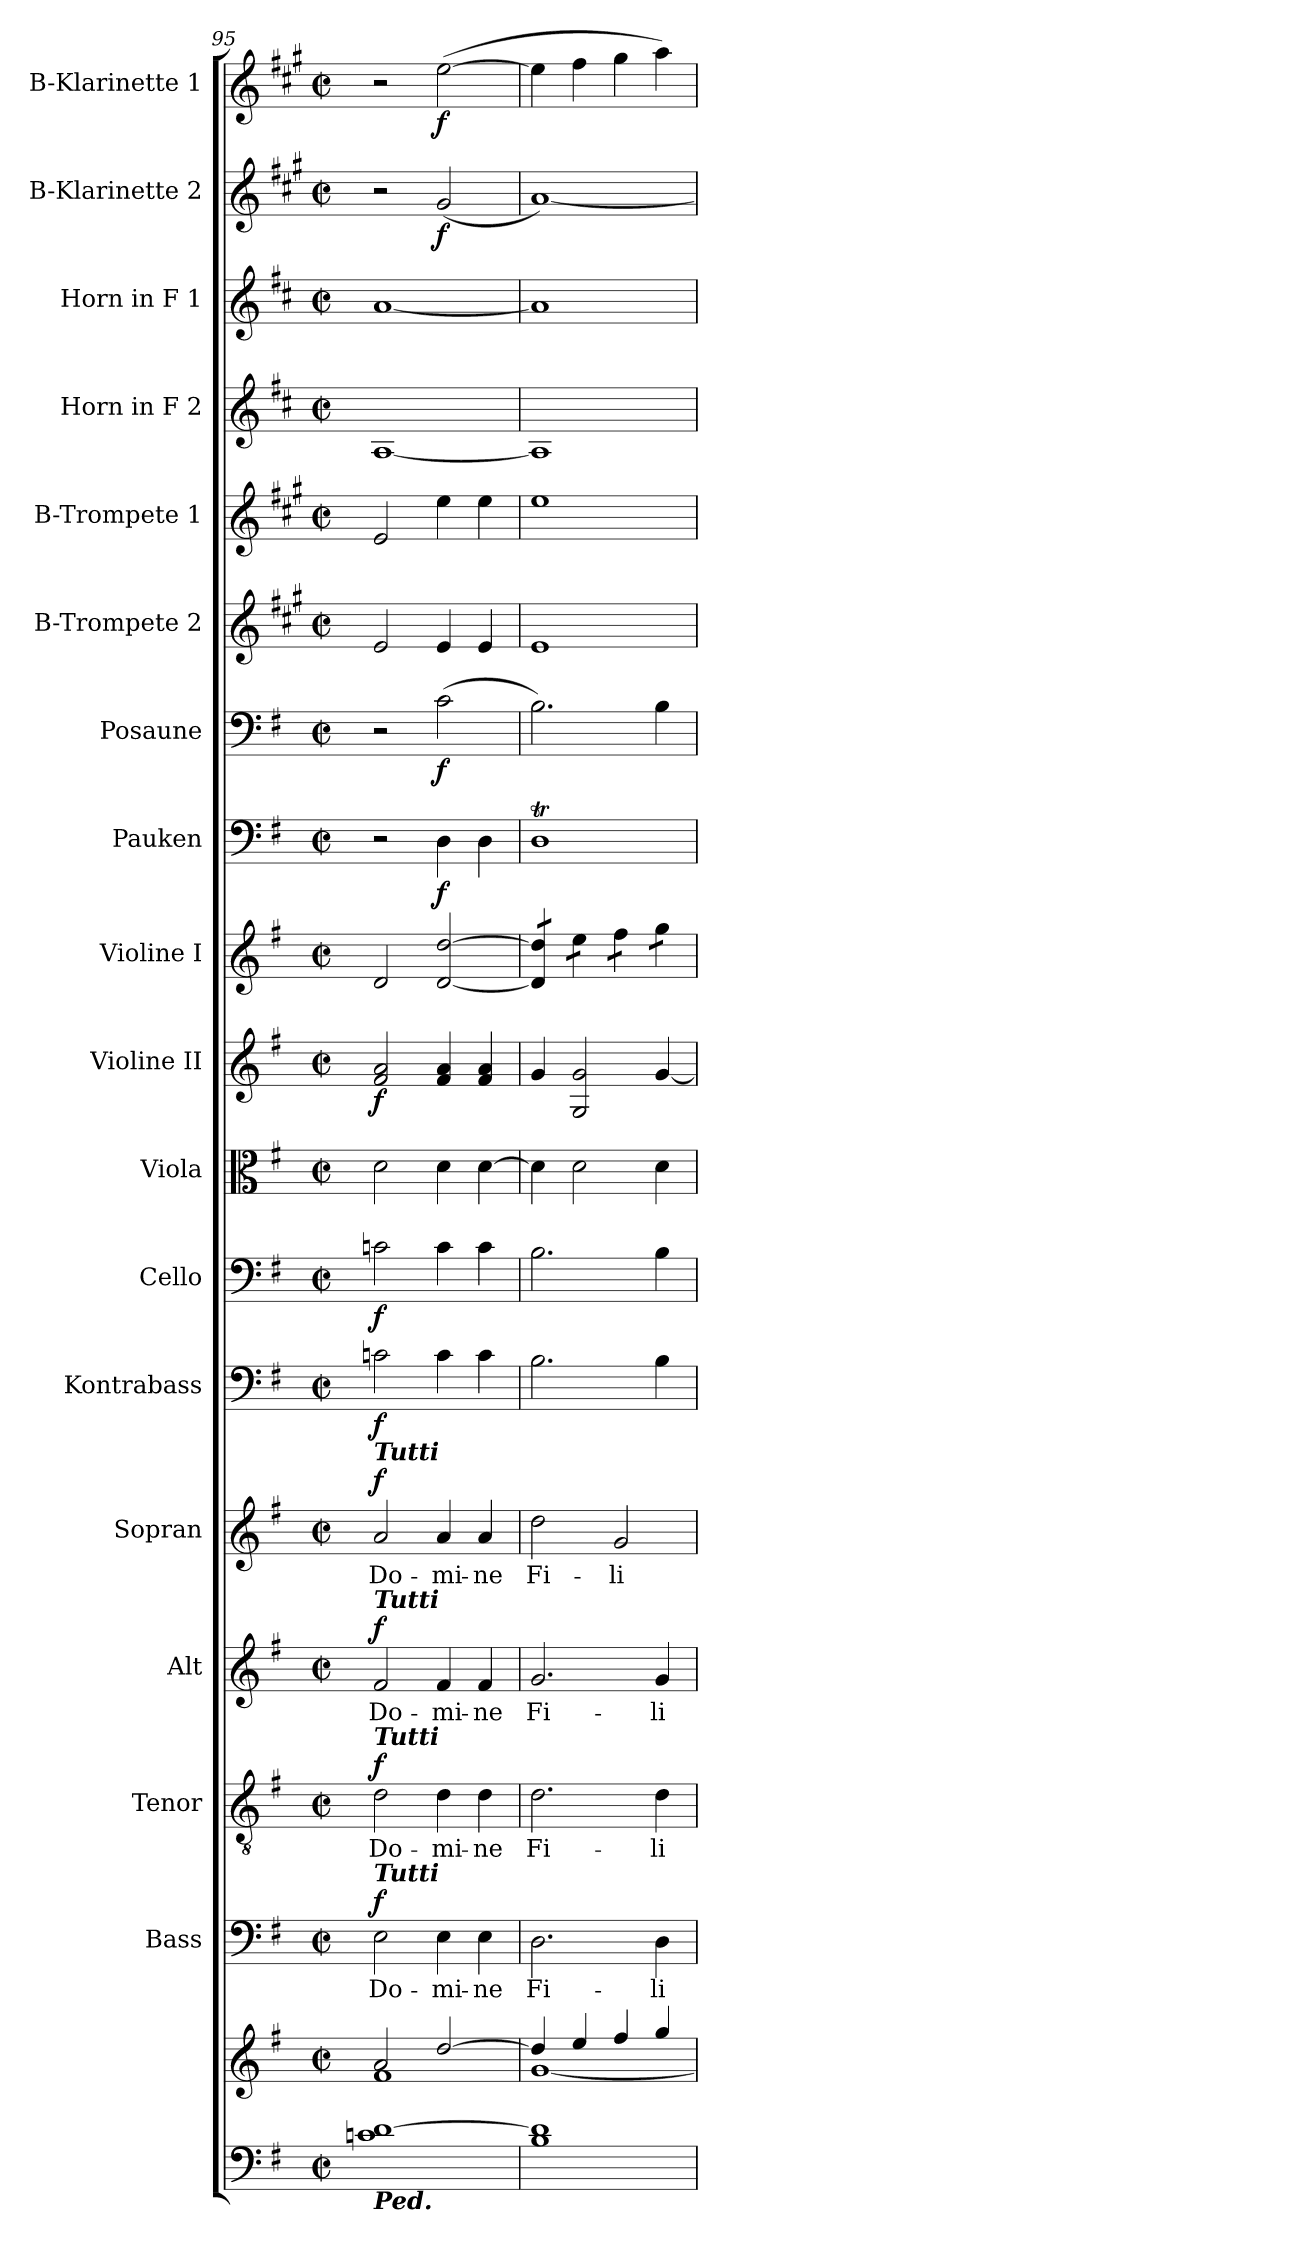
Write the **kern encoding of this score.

**kern	**kern	**kern	**text	**dynam	**kern	**text	**dynam	**kern	**text	**dynam	**kern	**text	**dynam	**kern	**dynam	**kern	**dynam	**kern	**kern	**dynam	**kern	**kern	**dynam	**kern	**dynam	**kern	**kern	**kern	**kern	**kern	**dynam	**kern	**dynam
*part18	*part18	*part17	*part17	*part17	*part16	*part16	*part16	*part15	*part15	*part15	*part14	*part14	*part14	*part13	*part13	*part12	*part12	*part11	*part10	*part10	*part9	*part8	*part8	*part7	*part7	*part6	*part5	*part4	*part3	*part2	*part2	*part1	*part1
*staff19	*staff18	*staff17	*staff17	*staff17	*staff16	*staff16	*staff16	*staff15	*staff15	*staff15	*staff14	*staff14	*staff14	*staff13	*staff13	*staff12	*staff12	*staff11	*staff10	*staff10	*staff9	*staff8	*staff8	*staff7	*staff7	*staff6	*staff5	*staff4	*staff3	*staff2	*staff2	*staff1	*staff1
*	*	*I"Bass	*	*	*I"Tenor	*	*	*I"Alt	*	*	*I"Sopran	*	*	*I"Kontrabass	*	*I"Cello	*	*I"Viola	*I"Violine II	*	*I"Violine I	*I"Pauken	*	*I"Posaune	*	*I"B-Trompete 2	*I"B-Trompete 1	*I"Horn in F 2	*I"Horn in F 1	*I"B-Klarinette 2	*	*I"B-Klarinette 1	*
*	*	*I'B.	*	*	*I'T.	*	*	*I'A.	*	*	*I'S.	*	*	*I'Kb.	*	*	*	*I'Vla.	*I'Vl. II	*	*I'Vl. I	*I'Pk.	*	*I'Pos.	*	*I'B Trp. 2	*I'B Trp. 1	*	*	*I'B Kl. 2	*	*I'B Kl. 1	*
*clefF4	*clefG2	*clefF4	*	*	*clefGv2	*	*	*clefG2	*	*	*clefG2	*	*	*clefF4	*	*clefF4	*	*clefC3	*clefG2	*	*clefG2	*clefF4	*	*clefF4	*	*clefG2	*clefG2	*clefG2	*clefG2	*clefG2	*	*clefG2	*
*	*	*	*	*	*	*	*	*	*	*	*	*	*	*ITrd7c12	*	*	*	*	*	*	*	*	*	*	*	*ITrd1c2	*ITrd1c2	*ITrd4c7	*ITrd4c7	*ITrd1c2	*	*ITrd1c2	*
*k[f#]	*k[f#]	*k[f#]	*	*	*k[f#]	*	*	*k[f#]	*	*	*k[f#]	*	*	*k[f#]	*	*k[f#]	*	*k[f#]	*k[f#]	*	*k[f#]	*k[f#]	*	*k[f#]	*	*k[f#]	*k[f#]	*k[f#]	*k[f#]	*k[f#]	*	*k[f#]	*
*G:	*G:	*G:	*	*	*G:	*	*	*G:	*	*	*G:	*	*	*G:	*	*G:	*	*G:	*G:	*	*G:	*G:	*	*G:	*	*G:	*G:	*G:	*G:	*G:	*	*G:	*
*M2/2	*M2/2	*M2/2	*	*	*M2/2	*	*	*M2/2	*	*	*M2/2	*	*	*M2/2	*	*M2/2	*	*M2/2	*M2/2	*	*M2/2	*M2/2	*	*M2/2	*	*M2/2	*M2/2	*M2/2	*M2/2	*M2/2	*	*M2/2	*
*met(c|)	*met(c|)	*met(c|)	*	*	*met(c|)	*	*	*met(c|)	*	*	*met(c|)	*	*	*met(c|)	*	*met(c|)	*	*met(c|)	*met(c|)	*	*met(c|)	*met(c|)	*	*met(c|)	*	*met(c|)	*met(c|)	*met(c|)	*met(c|)	*met(c|)	*	*met(c|)	*
=95	=95	=95	=95	=95	=95	=95	=95	=95	=95	=95	=95	=95	=95	=95	=95	=95	=95	=95	=95	=95	=95	=95	=95	=95	=95	=95	=95	=95	=95	=95	=95	=95	=95
*	*^	*	*	*	*	*	*	*	*	*	*	*	*	*	*	*	*	*	*	*	*	*	*	*	*	*	*	*	*	*	*	*	*
!	!	!	!	!	!	!	!	!	!	!	!	!LO:TX:a:Bi:t=Tutti	!	!	!	!	!	!	!	!	!	!	!	!	!	!	!	!	!	!	!	!	!	!
!	!	!	!	!	!	!	!	!	!LO:TX:a:Bi:t=Tutti	!	!	!	!	!	!	!	!	!	!	!	!	!	!	!	!	!	!	!	!	!	!	!	!	!
!	!	!	!	!	!	!LO:TX:a:Bi:t=Tutti	!	!	!	!	!	!	!	!	!	!	!	!	!	!	!	!	!	!	!	!	!	!	!	!	!	!	!	!
!	!	!	!LO:TX:a:Bi:t=Tutti	!	!	!	!	!	!	!	!	!	!	!	!	!	!	!	!	!	!	!	!	!	!	!	!	!	!	!	!	!	!	!
!LO:TX:b:Bi:t=Ped.	!	!	!	!	!	!	!	!	!	!	!	!	!	!	!	!	!	!	!	!	!	!	!	!	!	!	!	!	!	!	!	!	!	!
!	!	!	!	!LO:LY:b	!LO:DY:a	!	!LO:LY:b	!LO:DY:a	!	!LO:LY:b	!LO:DY:a	!	!LO:LY:b	!LO:DY:a	!	!LO:DY:b	!	!LO:DY:b	!	!	!LO:DY:b	!	!	!	!	!	!	!	!	!	!	!	!	!
1cn [1d	2a/	1f#	2E\	Do-	f	2d\	Do-	f	2f#/	Do-	f	2a/	Do-	f	2Cn\	f	2cn\	f	2d\	2f#/ 2a/	f	2d/	2r	.	2r	.	2d/	2d/	[1D	[1d	2r	.	2r	.
!	!	!	!	!LO:LY:b	!	!	!LO:LY:b	!	!	!LO:LY:b	!	!	!LO:LY:b	!	!	!	!	!	!	!	!	!	!	!LO:DY:b	!	!LO:DY:b	!	!	!	!	!	!LO:DY:b	!	!LO:DY:b
.	[>2dd/	.	4E\	-mi-	.	4d\	-mi-	.	4f#/	-mi-	.	4a/	-mi-	.	4C\	.	4c\	.	4d\	4f#/ 4a/	.	[2d/ [2dd/	4D\	f	(>2c\	f	4d/	4dd\	.	.	(<2f#/	f	(>[2dd\	f
!	!	!	!	!LO:LY:b	!	!	!LO:LY:b	!	!	!LO:LY:b	!	!	!LO:LY:b	!	!	!	!	!	!	!	!	!	!	!	!	!	!	!	!	!	!	!	!	!
.	.	.	4E\	-ne	.	4d\	-ne	.	4f#/	-ne	.	4a/	-ne	.	4C\	.	4c\	.	[4d\	4f#/ 4a/	.	.	4D\	.	.	.	4d/	4dd\	.	.	.	.	.	.
=96	=96	=96	=96	=96	=96	=96	=96	=96	=96	=96	=96	=96	=96	=96	=96	=96	=96	=96	=96	=96	=96	=96	=96	=96	=96	=96	=96	=96	=96	=96	=96	=96	=96	=96
!	!	!	!	!LO:LY:b	!	!	!LO:LY:b	!	!	!LO:LY:b	!	!	!LO:LY:b	!	!	!	!	!	!	!	!	!	!	!	!	!	!	!	!	!	!	!	!	!
*	*	*	*	*	*	*	*	*	*	*	*	*	*	*	*	*	*	*	*	*	*	*tremolo	*	*	*	*	*	*	*	*	*	*	*	*
1B 1d]	4dd/]	[<1g	2.D\	Fi-	.	2.d\	Fi-	.	2.g/	Fi-	.	2dd\	Fi-	.	2.BB\	.	2.B\	.	4d\]	4g/	.	8d/] 8dd/]L	1DT	.	2.B\)	.	1d	1dd	1D]	1d]	[1g)	.	4dd\]	.
.	.	.	.	.	.	.	.	.	.	.	.	.	.	.	.	.	.	.	.	.	.	8d/ 8dd/J	.	.	.	.	.	.	.	.	.	.	.	.
.	4ee/	.	.	.	.	.	.	.	.	.	.	.	.	.	.	.	.	.	2d\	2G/ 2g/	.	8ee\L	.	.	.	.	.	.	.	.	.	.	4ee\	.
.	.	.	.	.	.	.	.	.	.	.	.	.	.	.	.	.	.	.	.	.	.	8ee\J	.	.	.	.	.	.	.	.	.	.	.	.
!	!	!	!	!	!	!	!	!	!	!	!	!	!LO:LY:b	!	!	!	!	!	!	!	!	!	!	!	!	!	!	!	!	!	!	!	!	!
.	4ff#/	.	.	.	.	.	.	.	.	.	.	2g/	-li	.	.	.	.	.	.	.	.	8ff#\L	.	.	.	.	.	.	.	.	.	.	4ff#\	.
.	.	.	.	.	.	.	.	.	.	.	.	.	.	.	.	.	.	.	.	.	.	8ff#\J	.	.	.	.	.	.	.	.	.	.	.	.
!	!	!	!	!LO:LY:b	!	!	!LO:LY:b	!	!	!LO:LY:b	!	!	!	!	!	!	!	!	!	!	!	!	!	!	!	!	!	!	!	!	!	!	!	!
.	4gg/	.	4D\	-li	.	4d\	-li	.	4g/	-li	.	.	.	.	4BB\	.	4B\	.	4d\	[4g/	.	8gg\L	.	.	4B\	.	.	.	.	.	.	.	4gg\)	.
.	.	.	.	.	.	.	.	.	.	.	.	.	.	.	.	.	.	.	.	.	.	8gg\J	.	.	.	.	.	.	.	.	.	.	.	.
*	*	*	*	*	*	*	*	*	*	*	*	*	*	*	*	*	*	*	*	*	*	*Xtremolo	*	*	*	*	*	*	*	*	*	*	*	*
*	*v	*v	*	*	*	*	*	*	*	*	*	*	*	*	*	*	*	*	*	*	*	*	*	*	*	*	*	*	*	*	*	*	*	*
=	=	=	=	=	=	=	=	=	=	=	=	=	=	=	=	=	=	=	=	=	=	=	=	=	=	=	=	=	=	=	=	=	=
*-	*-	*-	*-	*-	*-	*-	*-	*-	*-	*-	*-	*-	*-	*-	*-	*-	*-	*-	*-	*-	*-	*-	*-	*-	*-	*-	*-	*-	*-	*-	*-	*-	*-
